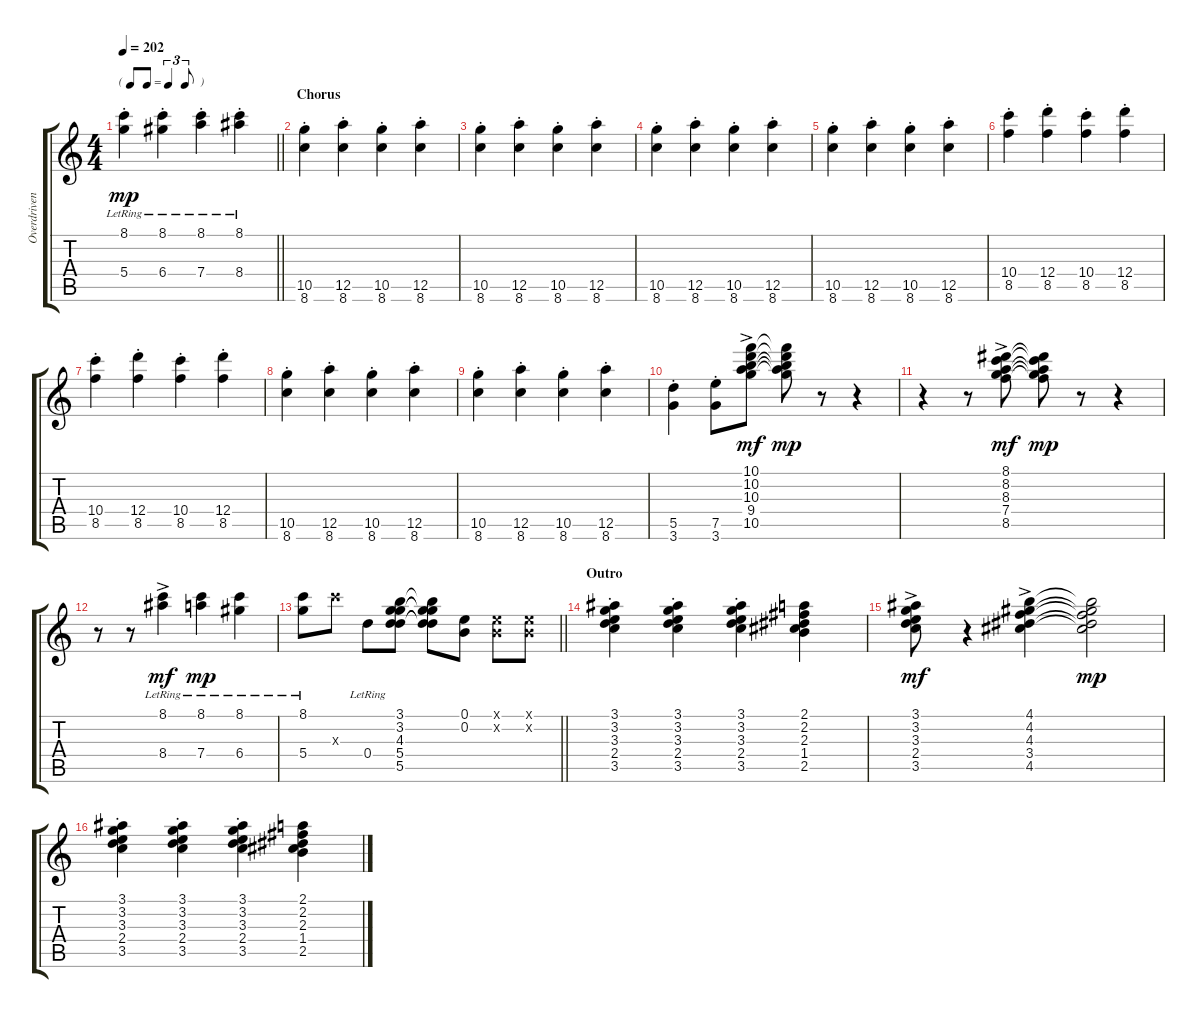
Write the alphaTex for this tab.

\track ("Overdriven Gtr." "Overdriven") {instrument overdrivenguitar}
\staff {score tabs}
\tuning (E4 B3 G4 D4 A3 E3) {hide}
\ts (4 4)
\tf triplet8th
\tempo 202
\clef g2
\barLineRight lightlight
\ks c
(8.1{st lr} 5.4{st lr}).4{dy mp} (8.1{st lr} 6.4{st lr}).4 (8.1{st lr} 7.4{st lr}).4 (8.1{st lr} 8.4{st lr}).4 |
\section ("" "Chorus")
(10.5{st} 8.6{st}).4 (12.5{st} 8.6{st}).4 (10.5{st} 8.6{st}).4 (12.5{st} 8.6{st}).4 |
(10.5{st} 8.6{st}).4 (12.5{st} 8.6{st}).4 (10.5{st} 8.6{st}).4 (12.5{st} 8.6{st}).4 |
(10.5{st} 8.6{st}).4 (12.5{st} 8.6{st}).4 (10.5{st} 8.6{st}).4 (12.5{st} 8.6{st}).4 |
(10.5{st} 8.6{st}).4 (12.5{st} 8.6{st}).4 (10.5{st} 8.6{st}).4 (12.5{st} 8.6{st}).4 |
(10.4{st} 8.5{st}).4 (12.4{st} 8.5{st}).4 (10.4{st} 8.5{st}).4 (12.4{st} 8.5{st}).4 |
(10.4{st} 8.5{st}).4 (12.4{st} 8.5{st}).4 (10.4{st} 8.5{st}).4 (12.4{st} 8.5{st}).4 |
(10.5{st} 8.6{st}).4 (12.5{st} 8.6{st}).4 (10.5{st} 8.6{st}).4 (12.5{st} 8.6{st}).4 |
(10.5{st} 8.6{st}).4 (12.5{st} 8.6{st}).4 (10.5{st} 8.6{st}).4 (12.5{st} 8.6{st}).4 |
(5.5{st} 3.6{st}).4 (7.5{st} 3.6{st}).8 (10.1{ac} 10.2{ac} 10.3{ac} 9.4{ac} 10.5{ac}).8{dy mf} (10.1{t} 10.2{t} 10.3{t} 9.4{t} 10.5{t}).8{dy mp} r.8 r.4 |
r.4 r.8 (8.1{ac} 8.2{ac} 8.3{ac} 7.4{ac} 8.5{ac}).8{dy mf} (8.1{t} 8.2{t} 8.3{t} 7.4{t} 8.5{t}).8{dy mp} r.8 r.4 |
r.8 r.8 (8.1{ac lr} 8.4{ac lr}).4{dy mf} (8.1{lr} 7.4{lr}).4{dy mp} (8.1{lr} 6.4{lr}).4 |
\barLineRight lightlight
(8.1{lr} 5.4{lr}).8 5.3{x}.8 0.4{lr}.8 (3.1 3.2 4.3 5.4 5.5).8 (3.1{t} 3.2{t} 4.3{t} 5.4{t} 5.5{t}).8 (0.1 0.2).8 (0.1{x} 0.2{x}).8 (0.1{x} 0.2{x}).8 |
\section ("" "Outro")
(3.1{st} 3.2{st} 3.3{st} 2.4{st} 3.5{st}).4 (3.1{st} 3.2{st} 3.3{st} 2.4{st} 3.5{st}).4 (3.1{st} 3.2{st} 3.3{st} 2.4{st} 3.5{st}).4 (2.1 2.2 2.3 1.4 2.5).4 |
(3.1{ac} 3.2{ac} 3.3{ac} 2.4{ac} 3.5{ac}).8{dy mf} r.4 (4.1{ac} 4.2{ac} 4.3{ac} 3.4{ac} 4.5{ac}).4 (4.1{t} 4.2{t} 4.3{t} 3.4{t} 4.5{t}).2{dy mp} |
(3.1{st} 3.2{st} 3.3{st} 2.4{st} 3.5{st}).4 (3.1{st} 3.2{st} 3.3{st} 2.4{st} 3.5{st}).4 (3.1{st} 3.2{st} 3.3{st} 2.4{st} 3.5{st}).4 (2.1 2.2 2.3 1.4 2.5).4
